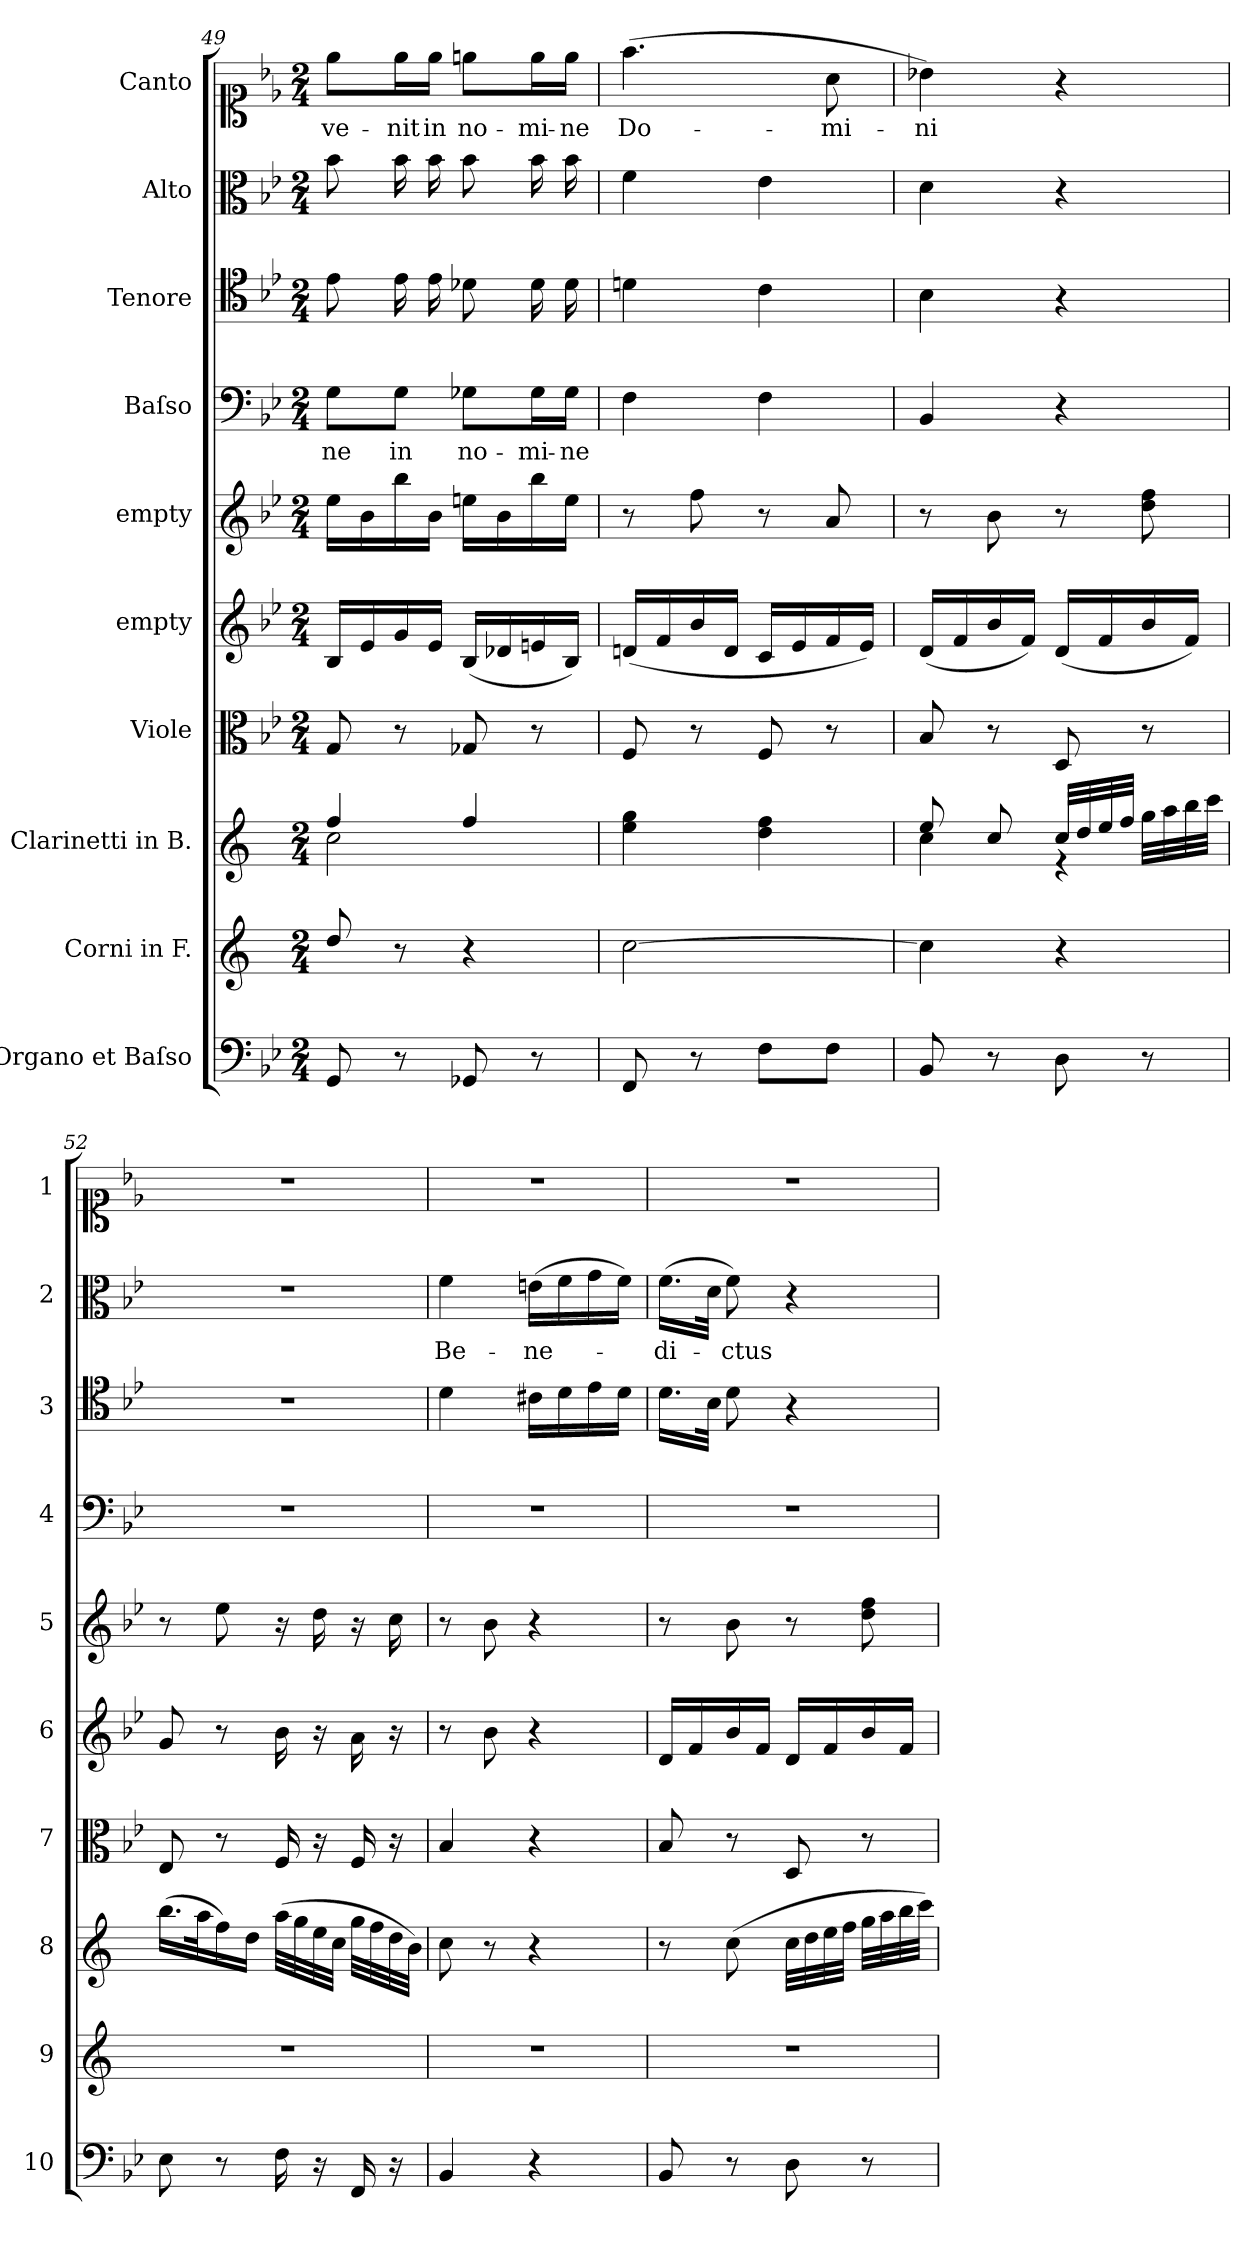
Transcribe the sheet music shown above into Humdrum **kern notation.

**kern	**kern	**kern	**kern	**kern	**kern	**kern	**text	**kern	**kern	**text	**kern	**text
*part10	*part9	*part8	*part7	*part6	*part5	*part4	*part4	*part3	*part2	*part2	*part1	*part1
*staff10	*staff9	*staff8	*staff7	*staff6	*staff5	*staff4	*staff4	*staff3	*staff2	*staff2	*staff1	*staff1
*I"Organo et Baſso	*I"Corni in F.	*I"Clarinetti in B.	*I"Viole	*I"empty	*I"empty	*I"Baſso	*	*I"Tenore	*I"Alto	*	*I"Canto	*
*I'10	*I'9	*I'8	*I'7	*I'6	*I'5	*I'4	*	*I'3	*I'2	*	*I'1	*
*clefF4	*clefG2	*clefG2	*clefC3	*clefG2	*clefG2	*clefF4	*	*clefC4	*clefC3	*	*clefC1	*
*	*ITrd4c7	*ITrd1c2	*	*	*	*	*	*	*	*	*	*
*k[b-e-]	*k[b-]	*k[b-e-]	*k[b-e-]	*k[b-e-]	*k[b-e-]	*k[b-e-]	*	*k[b-e-]	*k[b-e-]	*	*k[b-e-]	*
*B-:	*	*B-:	*B-:	*B-:	*B-:	*B-:	*	*B-:	*B-:	*	*B-:	*
*M2/4	*M2/4	*M2/4	*M2/4	*M2/4	*M2/4	*M2/4	*	*M2/4	*M2/4	*	*M2/4	*
=49	=49	=49	=49	=49	=49	=49	=49	=49	=49	=49	=49	=49
*	*	*^	*	*	*	*	*	*	*	*	*	*
8GG/	8g/	4ee-/	2b-\	8G/	16B-/LL	16ee-\LL	8G\L	-ne	8e-\	8b-\	.	8ee-\L	ve-
.	.	.	.	.	16e-/	16b-\	.	.	.	.	.	.	.
8r	8r	.	.	8r	16g/	16bb-\	8G\J	in	16e-\	16b-\	.	16ee-\L	-nit
.	.	.	.	.	16e-/JJ	16b-\JJ	.	.	16e-\	16b-\	.	16ee-\JJ	in
8GG-X/	4r	4ee-/	.	8G-X/	(16B-/LL	16een\LL	8G-X\L	no-	8d-X\	8b-\	.	8een\L	no-
.	.	.	.	.	16d-X/	16b-\	.	.	.	.	.	.	.
8r	.	.	.	8r	16en/	16bb-\	16G-\L	-mi-	16d-\	16b-\	.	16ee\L	-mi-
.	.	.	.	.	16B-/JJ)	16ee\JJ	16G-\JJ	-ne	16d-\	16b-\	.	16ee\JJ	-ne
*	*	*v	*v	*	*	*	*	*	*	*	*	*	*
=50	=50	=50	=50	=50	=50	=50	=50	=50	=50	=50	=50	=50
8FF/	[2f\	4dd\ 4ff\	8F/	(16dn/LL	8r	4F\	.	4dn\	4f\	.	(4.ff\	Do-
.	.	.	.	16f/	.	.	.	.	.	.	.	.
8r	.	.	8r	16b-/	8ff\	.	.	.	.	.	.	.
.	.	.	.	16d/JJ	.	.	.	.	.	.	.	.
8F\L	.	4cc\ 4ee-\	8F/	16c/LL	8r	4F\	.	4c\	4e-\	.	.	.
.	.	.	.	16e-/	.	.	.	.	.	.	.	.
8F\J	.	.	8r	16f/	8a/	.	.	.	.	.	8a\	-mi-
.	.	.	.	16e-/JJ)	.	.	.	.	.	.	.	.
=51	=51	=51	=51	=51	=51	=51	=51	=51	=51	=51	=51	=51
*	*	*^	*	*	*	*	*	*	*	*	*	*
8BB-/	4f\]	8dd/	4b-\	8B-/	(16d/LL	8r	4BB-/	.	4B-\	4d\	.	4b-X\)	-ni
.	.	.	.	.	16f/	.	.	.	.	.	.	.	.
8r	.	8b-/	.	8r	16b-/	8b-\	.	.	.	.	.	.	.
.	.	.	.	.	16f/JJ)	.	.	.	.	.	.	.	.
8D\	4r	32b-/LLL	4r	8D/	(16d/LL	8r	4r	.	4r	4r	.	4r	.
.	.	32cc/	.	.	.	.	.	.	.	.	.	.	.
.	.	32dd/	.	.	16f/	.	.	.	.	.	.	.	.
.	.	32ee-/JJJ	.	.	.	.	.	.	.	.	.	.	.
8r	.	32ff\LLL	.	8r	16b-/	8dd\ 8ff\	.	.	.	.	.	.	.
.	.	32gg\	.	.	.	.	.	.	.	.	.	.	.
.	.	32aa\	.	.	16f/JJ)	.	.	.	.	.	.	.	.
.	.	32bb-\JJJ	.	.	.	.	.	.	.	.	.	.	.
*	*	*v	*v	*	*	*	*	*	*	*	*	*	*
=52	=52	=52	=52	=52	=52	=52	=52	=52	=52	=52	=52	=52
8E-\	2r	(16.aa\LL	8E-/	8g/	8r	2r	.	2r	2r	.	2r	.
.	.	32gg\K	.	.	.	.	.	.	.	.	.	.
8r	.	16ee-\)	8r	8r	8ee-\	.	.	.	.	.	.	.
.	.	16cc\JJ	.	.	.	.	.	.	.	.	.	.
16F\	.	(32gg\LLL	16F/	16b-\	16r	.	.	.	.	.	.	.
.	.	32ff\	.	.	.	.	.	.	.	.	.	.
16r	.	32dd\	16r	16r	16dd\	.	.	.	.	.	.	.
.	.	32b-\JJJ	.	.	.	.	.	.	.	.	.	.
16FF/	.	32ff\LLL	16F/	16a\	16r	.	.	.	.	.	.	.
.	.	32ee-\	.	.	.	.	.	.	.	.	.	.
16r	.	32cc\	16r	16r	16cc\	.	.	.	.	.	.	.
.	.	32a\JJJ)	.	.	.	.	.	.	.	.	.	.
=53	=53	=53	=53	=53	=53	=53	=53	=53	=53	=53	=53	=53
4BB-/	2r	8b-\	4B-/	8r	8r	2r	.	4d\	4f\	Be-	2r	.
.	.	8r	.	8b-\	8b-\	.	.	.	.	.	.	.
4r	.	4r	4r	4r	4r	.	.	16c#X\LL	(16en\LL	-ne-	.	.
.	.	.	.	.	.	.	.	16d\	16f\	.	.	.
.	.	.	.	.	.	.	.	16e-\	16g\	.	.	.
.	.	.	.	.	.	.	.	16d\JJ	16f\JJ)	.	.	.
=54	=54	=54	=54	=54	=54	=54	=54	=54	=54	=54	=54	=54
8BB-/	2r	8r	8B-/	16d/LL	8r	2r	.	16.d\LL	(16.f\LL	-di-	2r	.
.	.	.	.	16f/	.	.	.	.	.	.	.	.
.	.	.	.	.	.	.	.	32B-\JJk	32d\JJk	.	.	.
8r	.	(8b-\	8r	16b-/	8b-\	.	.	8d\	8f\)	-ctus	.	.
.	.	.	.	16f/JJ	.	.	.	.	.	.	.	.
8D\	.	32b-\LLL	8D/	16d/LL	8r	.	.	4r	4r	.	.	.
.	.	32cc\	.	.	.	.	.	.	.	.	.	.
.	.	32dd\	.	16f/	.	.	.	.	.	.	.	.
.	.	32ee-\JJJ	.	.	.	.	.	.	.	.	.	.
8r	.	32ff\LLL	8r	16b-/	8dd\ 8ff\	.	.	.	.	.	.	.
.	.	32gg\	.	.	.	.	.	.	.	.	.	.
.	.	32aa\	.	16f/JJ	.	.	.	.	.	.	.	.
.	.	32bb-\JJJ)	.	.	.	.	.	.	.	.	.	.
=	=	=	=	=	=	=	=	=	=	=	=	=
*-	*-	*-	*-	*-	*-	*-	*-	*-	*-	*-	*-	*-
